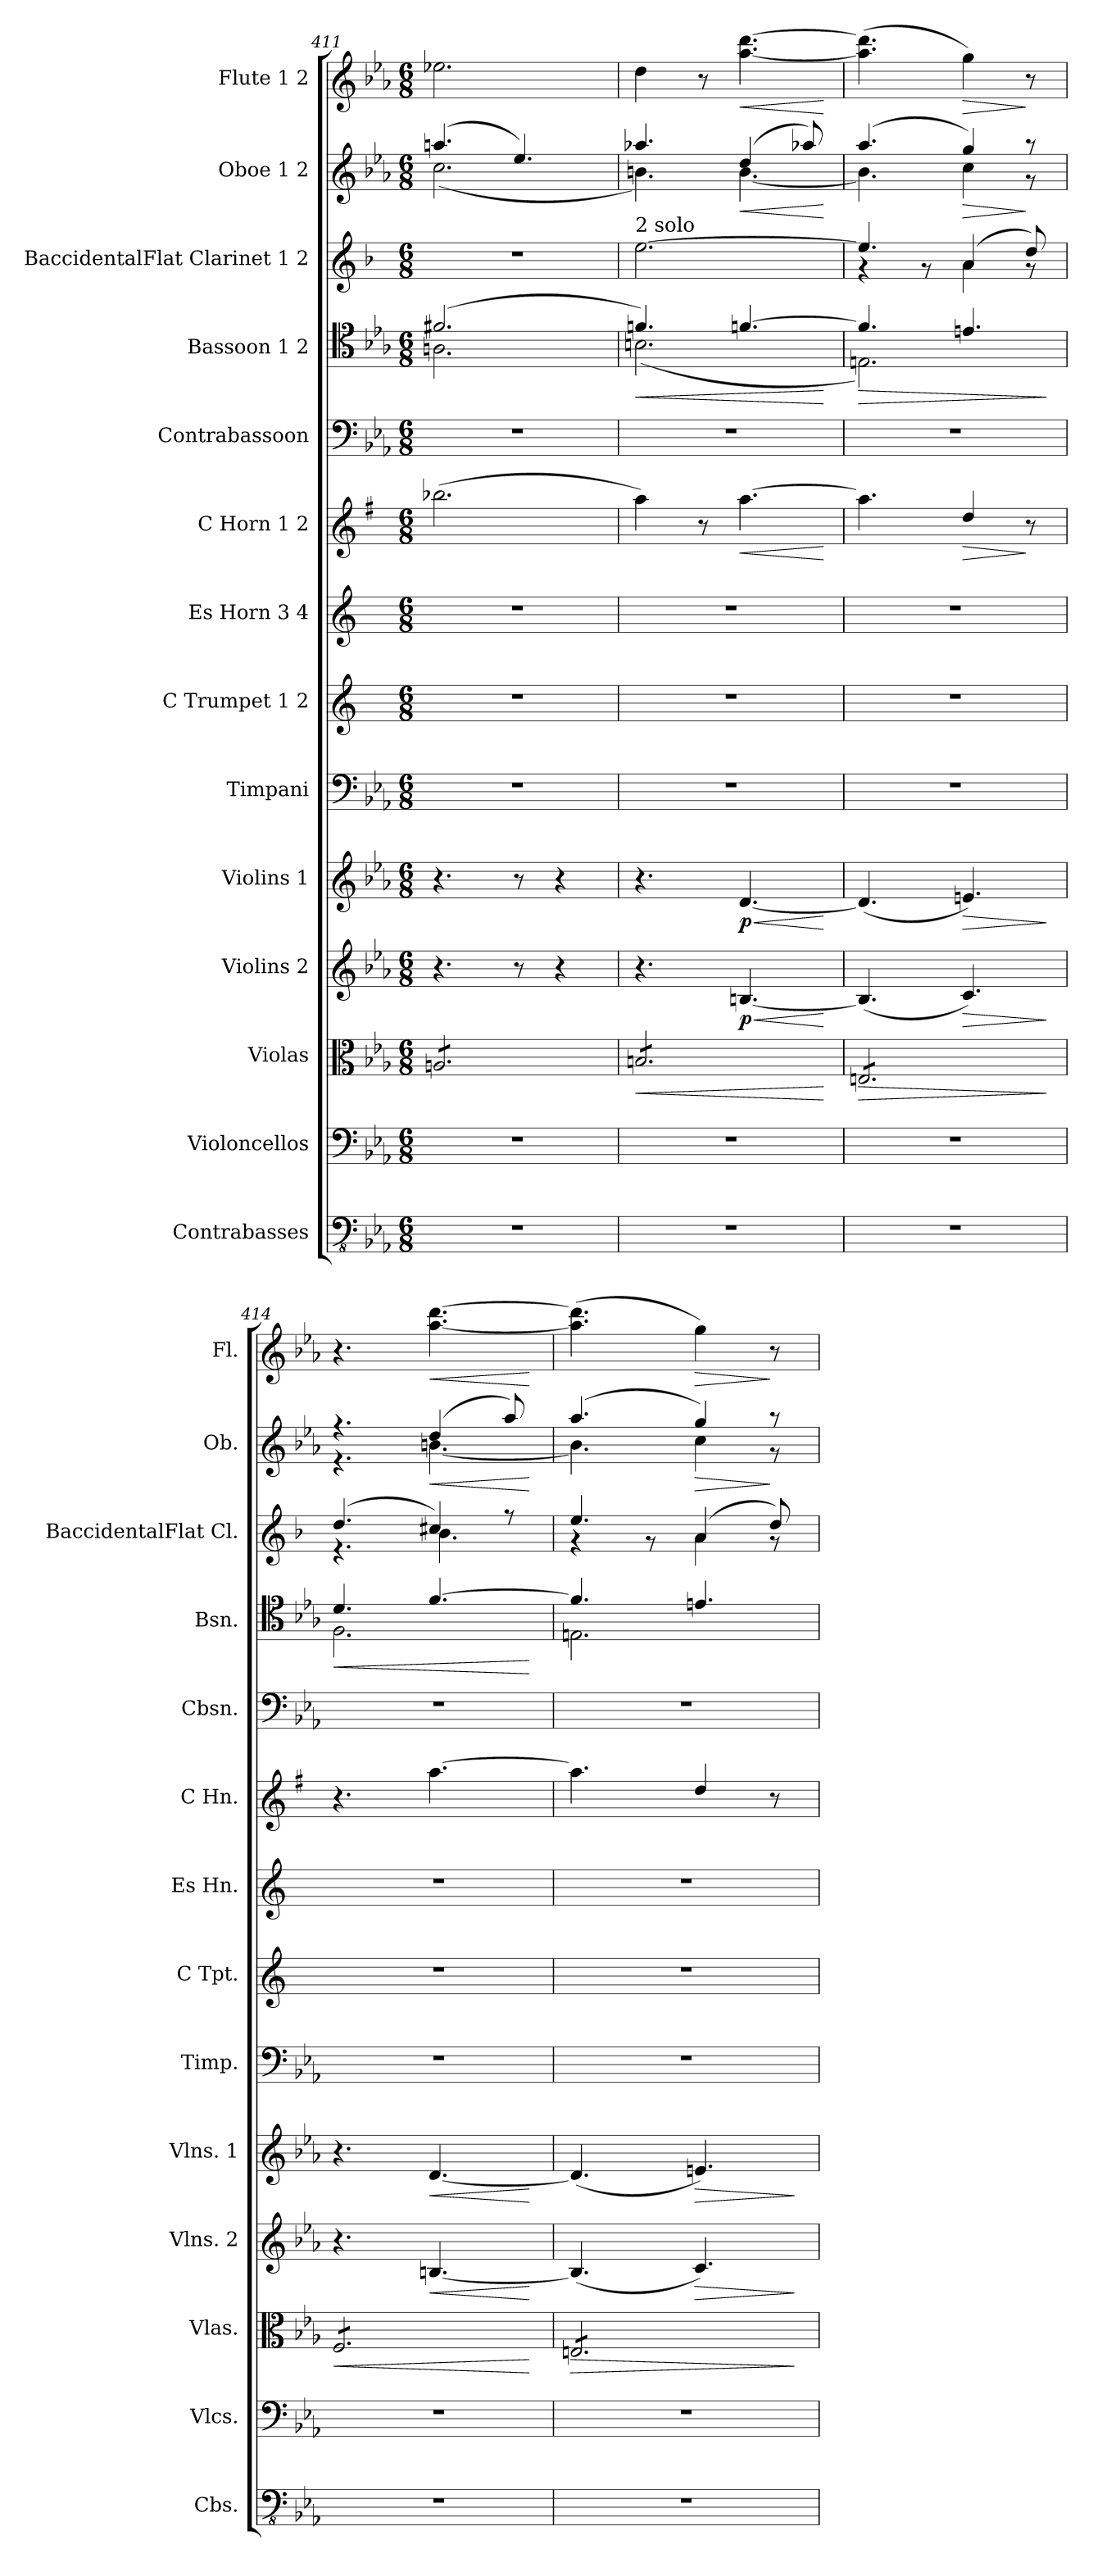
**kern	**kern	**kern	**dynam	**kern	**dynam	**kern	**dynam	**kern	**kern	**kern	**kern	**dynam	**kern	**kern	**dynam	**kern	**kern	**dynam	**kern	**dynam
*part14	*part13	*part12	*part12	*part11	*part11	*part10	*part10	*part9	*part8	*part7	*part6	*part6	*part5	*part4	*part4	*part3	*part2	*part2	*part1	*part1
*staff14	*staff13	*staff12	*staff12	*staff11	*staff11	*staff10	*staff10	*staff9	*staff8	*staff7	*staff6	*staff6	*staff5	*staff4	*staff4	*staff3	*staff2	*staff2	*staff1	*staff1
*I"Contrabasses	*I"Violoncellos	*I"Violas	*	*I"Violins 2	*	*I"Violins 1	*	*I"Timpani	*I"C Trumpet 1 2	*I"Es Horn 3 4	*I"C Horn 1 2	*	*I"Contrabassoon	*I"Bassoon 1 2	*	*I"BaccidentalFlat Clarinet 1 2	*I"Oboe 1 2	*	*I"Flute  1 2	*
*I'Cbs.	*I'Vlcs.	*I'Vlas.	*	*I'Vlns. 2	*	*I'Vlns. 1	*	*I'Timp.	*I'C Tpt.	*I'Es Hn.	*I'C Hn.	*	*I'Cbsn.	*I'Bsn.	*	*I'BaccidentalFlat Cl.	*I'Ob.	*	*I'Fl.	*
*clefFv4	*clefF4	*clefC3	*	*clefG2	*	*clefG2	*	*clefF4	*clefG2	*clefG2	*clefG2	*	*clefF4	*clefC4	*	*clefG2	*clefG2	*	*clefG2	*
*	*	*	*	*	*	*	*	*	*	*ITrd5c9	*ITrd4c7	*	*ITrd7c12	*	*	*ITrd1c2	*	*	*	*
*k[b-e-a-]	*k[b-e-a-]	*k[b-e-a-]	*	*k[b-e-a-]	*	*k[b-e-a-]	*	*k[b-e-a-]	*k[]	*k[b-e-a-]	*k[]	*	*k[b-e-a-]	*k[b-e-a-]	*	*k[b-e-a-]	*k[b-e-a-]	*	*k[b-e-a-]	*
*M6/8	*M6/8	*M6/8	*	*M6/8	*	*M6/8	*	*M6/8	*M6/8	*M6/8	*M6/8	*	*M6/8	*M6/8	*	*M6/8	*M6/8	*	*M6/8	*
=411	=411	=411	=411	=411	=411	=411	=411	=411	=411	=411	=411	=411	=411	=411	=411	=411	=411	=411	=411	=411
*	*	*	*	*	*	*	*	*	*	*	*	*	*	*^	*	*	*^	*	*	*
*	*	*tremolo	*	*	*	*	*	*	*	*	*	*	*	*	*	*	*	*	*	*	*	*
2.r	2.r	8An/L	.	4.r	.	4.r	.	2.r	2.r	2.r	(>2.ee-X\	.	2.r	(>2.f#X/	2.An\	.	2.r	(>4.aan/	(<2.cc\	.	2.ee-X\	.
.	.	8An/	.	.	.	.	.	.	.	.	.	.	.	.	.	.	.	.	.	.	.	.
.	.	8An/	.	.	.	.	.	.	.	.	.	.	.	.	.	.	.	.	.	.	.	.
.	.	8An/	.	8r	.	8r	.	.	.	.	.	.	.	.	.	.	.	4.ee-/)	.	.	.	.
.	.	8An/	.	4r	.	4r	.	.	.	.	.	.	.	.	.	.	.	.	.	.	.	.
.	.	8An/J	.	.	.	.	.	.	.	.	.	.	.	.	.	.	.	.	.	.	.	.
=412	=412	=412	=412	=412	=412	=412	=412	=412	=412	=412	=412	=412	=412	=412	=412	=412	=412	=412	=412	=412	=412	=412
!	!	!	!	!	!	!	!	!	!	!	!	!	!	!	!	!	!LO:TX:a:t=2 solo	!	!	!	!	!
!	!	!	!LO:HP:b	!	!	!	!	!	!	!	!	!	!	!	!	!LO:HP:b	!	!	!	!	!	!
2.r	2.r	8Bn/L	<	4.r	.	4.r	.	2.r	2.r	2.r	4dd\)	.	2.r	4.fn/)	(<2.Bn\	<	[2.dd\	4.aa-X/	4.bn\)	.	4dd\	.
.	.	8Bn/	.	.	.	.	.	.	.	.	.	.	.	.	.	.	.	.	.	.	.	.
.	.	8Bn/	.	.	.	.	.	.	.	.	8r	.	.	.	.	.	.	.	.	.	8r	.
!	!	!	!	!	!LO:HP:b	!	!LO:HP:b	!	!	!	!	!LO:HP:b	!	!	!	!	!	!	!	!LO:HP:b	!	!LO:HP:b
!	!	!	!	!	!LO:DY:n=1:b	!	!LO:DY:n=1:b	!	!	!	!	!	!	!	!	!	!	!	!	!	!	!
.	.	8Bn/	.	[4.Bn/	< p	[4.d/	< p	.	.	.	[4.dd\	<	.	[4.fn/	.	.	.	(>4dd/	[4.b\	<	[4.aa-\ [4.ddd\	<
.	.	8Bn/	.	.	.	.	.	.	.	.	.	.	.	.	.	.	.	.	.	.	.	.
.	.	8Bn/J	.	.	.	.	.	.	.	.	.	.	.	.	.	.	.	8aa-X/)	.	.	.	.
*	*	*	*	*	*	*	*	*	*	*	*	*	*	*v	*v	*	*	*v	*v	*	*	*
.	.	.	[	.	[	.	[	.	.	.	.	[	.	.	[	.	.	[	.	[
=413	=413	=413	=413	=413	=413	=413	=413	=413	=413	=413	=413	=413	=413	=413	=413	=413	=413	=413	=413	=413
!	!	!	!LO:HP:b	!	!	!	!	!	!	!	!	!	!	!	!LO:HP:b	!	!	!	!	!
*	*	*	*	*	*	*	*	*	*	*	*	*	*	*^	*	*^	*^	*	*	*
2.r	2.r	8En/L	>	(<4.B/]	.	(<4.d/]	.	2.r	2.r	2.r	4.dd\]	.	2.r	4.f/]	2.En\)	>	4.dd/]	4r	(>4.aa-/	4.b\]	.	(>4.aa-\] 4.ddd\]	.
.	.	8En/	.	.	.	.	.	.	.	.	.	.	.	.	.	.	.	.	.	.	.	.	.
.	.	8En/	.	.	.	.	.	.	.	.	.	.	.	.	.	.	.	8r	.	.	.	.	.
!	!	!	!	!	!LO:HP:b	!	!LO:HP:b	!	!	!	!	!LO:HP:b	!	!	!	!	!	!	!	!	!LO:HP:b	!	!LO:HP:b
.	.	8En/	.	4.c/)	>	4.en/)	>	.	.	.	4g/	>	.	4.en/	.	.	(>4g/	4g\	4gg/)	4cc\	>	4gg\)	>
.	.	8En/	.	.	.	.	.	.	.	.	.	.	.	.	.	.	.	.	.	.	.	.	.
.	.	8En/J	.	.	.	.	.	.	.	.	8r	]	.	.	.	.	8cc/)	8r	8r	8r	]	8r	]
*	*	*	*	*	*	*	*	*	*	*	*	*	*	*v	*v	*	*	*	*v	*v	*	*	*
*	*	*	*	*	*	*	*	*	*	*	*	*	*	*	*	*v	*v	*	*	*	*
.	.	.	]	.	]	.	]	.	.	.	.	.	.	.	]	.	.	.	.	.
!!LO:PB:g=z
=414	=414	=414	=414	=414	=414	=414	=414	=414	=414	=414	=414	=414	=414	=414	=414	=414	=414	=414	=414	=414
!	!	!	!LO:HP:b	!	!	!	!	!	!	!	!	!	!	!	!LO:HP:b	!	!	!	!	!
*	*	*	*	*	*	*	*	*	*	*	*	*	*	*^	*	*^	*^	*	*	*
2.r	2.r	8F/L	<	4.r	.	4.r	.	2.r	2.r	2.r	4.r	.	2.r	4.d/	2.F\	<	(>4.cc/	4.r	4.r	4.r	.	4.r	.
.	.	8F/	.	.	.	.	.	.	.	.	.	.	.	.	.	.	.	.	.	.	.	.	.
.	.	8F/	.	.	.	.	.	.	.	.	.	.	.	.	.	.	.	.	.	.	.	.	.
!	!	!	!	!	!LO:HP:b	!	!LO:HP:b	!	!	!	!	!	!	!	!	!	!	!	!	!	!LO:HP:b	!	!LO:HP:b
.	.	8F/	.	[4.Bn/	<	[4.d/	<	.	.	.	[4.dd\	.	.	[4.f/	.	.	4bn/)	4.a-\	(>4dd/	[4.bn\	<	[4.aa-\ [4.ddd\	<
.	.	8F/	.	.	.	.	.	.	.	.	.	.	.	.	.	.	.	.	.	.	.	.	.
.	.	8F/J	.	.	.	.	.	.	.	.	.	.	.	.	.	.	8r	.	8aa-/)	.	.	.	.
*	*	*	*	*	*	*	*	*	*	*	*	*	*	*v	*v	*	*	*	*v	*v	*	*	*
*	*	*	*	*	*	*	*	*	*	*	*	*	*	*	*	*v	*v	*	*	*	*
.	.	.	[	.	[	.	[	.	.	.	.	.	.	.	[	.	.	[	.	[
=415	=415	=415	=415	=415	=415	=415	=415	=415	=415	=415	=415	=415	=415	=415	=415	=415	=415	=415	=415	=415
!	!	!	!LO:HP:b	!	!	!	!	!	!	!	!	!	!	!	!	!	!	!	!	!
*	*	*	*	*	*	*	*	*	*	*	*	*	*	*^	*	*^	*^	*	*	*
2.r	2.r	8En/L	>	(<4.B/]	.	(<4.d/]	.	2.r	2.r	2.r	4.dd\]	.	2.r	4.f/]	2.En\	.	4.dd/	4r	(>4.aa-/	4.b\]	.	(>4.aa-\] 4.ddd\]	.
.	.	8En/	.	.	.	.	.	.	.	.	.	.	.	.	.	.	.	.	.	.	.	.	.
.	.	8En/	.	.	.	.	.	.	.	.	.	.	.	.	.	.	.	8r	.	.	.	.	.
!	!	!	!	!	!LO:HP:b	!	!LO:HP:b	!	!	!	!	!	!	!	!	!	!	!	!	!	!LO:HP:b	!	!LO:HP:b
.	.	8En/	.	4.c/)	>	4.en/)	>	.	.	.	4g/	.	.	4.en/	.	.	(>4g/	4g\	4gg/)	4cc\	>	4gg\)	>
.	.	8En/	.	.	.	.	.	.	.	.	.	.	.	.	.	.	.	.	.	.	.	.	.
.	.	8En/J	.	.	.	.	.	.	.	.	8r	.	.	.	.	.	8cc/)	8r	8r	8r	]	8r	]
*	*	*Xtremolo	*	*	*	*	*	*	*	*	*	*	*	*	*	*	*	*	*	*	*	*	*
*	*	*	*	*	*	*	*	*	*	*	*	*	*	*v	*v	*	*	*	*v	*v	*	*	*
*	*	*	*	*	*	*	*	*	*	*	*	*	*	*	*	*v	*v	*	*	*	*
.	.	.	]	.	]	.	]	.	.	.	.	.	.	.	.	.	.	.	.	.
=	=	=	=	=	=	=	=	=	=	=	=	=	=	=	=	=	=	=	=	=
*-	*-	*-	*-	*-	*-	*-	*-	*-	*-	*-	*-	*-	*-	*-	*-	*-	*-	*-	*-	*-
